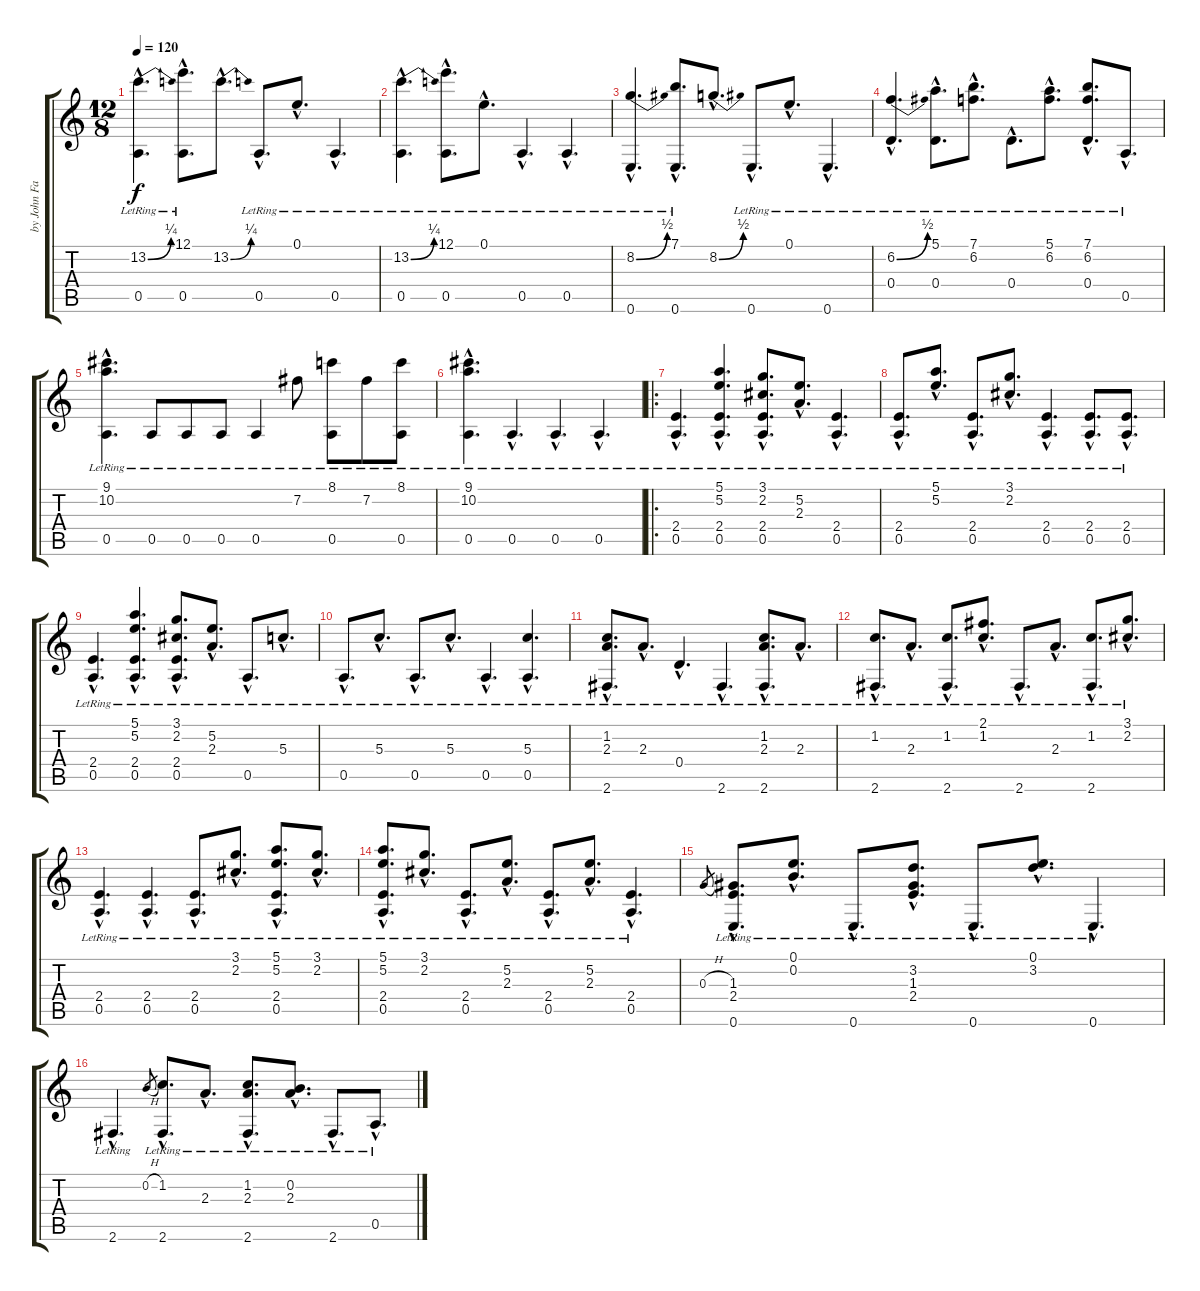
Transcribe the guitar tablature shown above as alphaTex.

\track ("by John Fahey" "by John Fa") {instrument acousticguitarsteel}
\staff {score tabs}
\tuning (E4 B3 G3 D3 A2 E2) {hide}
\ts (12 8)
\tempo 120
\clef g2
\ks c
(13.2{be (bend 0 0 60 1) hac} 0.5{hac lr}).4{d dy f} (12.1{hac lr} 0.5{hac lr}).8{d} 13.2{be (bend 0 0 60 1) hac}.8{d} 0.5{hac lr}.8{d} 0.1{hac lr}.8{d} 0.5{hac lr}.4{d} |
(13.2{be (bend 0 0 60 1) hac} 0.5{hac lr}).4{d} (12.1{hac lr} 0.5{hac lr}).8{d} 0.1{hac lr}.8{d} 0.5{hac lr}.4{d} 0.5{hac lr}.4{d} |
(8.2{be (bend 0 0 60 2) hac} 0.6{hac lr}).4{d} (7.1{hac lr} 0.6{hac lr}).8{d} 8.2{be (bend 0 0 60 2) hac}.8{d} 0.6{hac lr}.8{d} 0.1{hac lr}.8{d} 0.6{hac lr}.4{d} |
(6.2{be (bend 0 0 60 2) hac} 0.4{hac lr}).4{d} (5.1{hac lr} 0.4{hac lr}).8{d} (7.1{hac lr} 6.2{hac lr}).8{d} 0.4{hac lr}.8{d} (5.1{hac lr} 6.2{hac lr}).8{d} (7.1{hac lr} 6.2{hac lr} 0.4{hac lr}).8{d} 0.5{hac lr}.8{d} |
(9.1{hac lr} 10.2{hac lr} 0.5{hac lr}).4{d} 0.5{lr}.8 0.5{lr}.8 0.5{lr}.8 0.5{lr}.4 7.2{lr}.8 (8.1{lr} 0.5{lr}).8 7.2{lr}.8 (8.1{lr} 0.5{lr}).8 |
(9.1{hac lr} 10.2{hac lr} 0.5{hac lr}).4{d} 0.5{hac lr}.4{d} 0.5{hac lr}.4{d} 0.5{hac lr}.4{d} |
\ro
(2.4{hac lr} 0.5{hac lr}).4{d} (5.1{hac lr} 5.2{hac lr} 2.4{hac lr} 0.5{hac lr}).4{d} (3.1{hac lr} 2.2{hac lr} 2.4{hac lr} 0.5{hac lr}).8{d} (5.2{hac lr} 2.3{hac lr}).8{d} (2.4{hac lr} 0.5{hac lr}).4{d} |
(2.4{hac lr} 0.5{hac lr}).8{d} (5.1{hac lr} 5.2{hac lr}).8{d} (2.4{hac lr} 0.5{hac lr}).8{d} (3.1{hac lr} 2.2{hac lr}).8{d} (2.4{hac lr} 0.5{hac lr}).4{d} (2.4{hac lr} 0.5{hac lr}).8{d} (2.4{hac lr} 0.5{hac lr}).8{d} |
(2.4{hac lr} 0.5{hac lr}).4{d} (5.1{hac lr} 5.2{hac lr} 2.4{hac lr} 0.5{hac lr}).4{d} (3.1{hac lr} 2.2{hac lr} 2.4{hac lr} 0.5{hac lr}).8{d} (5.2{hac lr} 2.3{hac lr}).8{d} 0.5{hac lr}.8{d} 5.3{hac lr}.8{d} |
0.5{hac lr}.8{d} 5.3{hac lr}.8{d} 0.5{hac lr}.8{d} 5.3{hac lr}.8{d} 0.5{hac lr}.4{d} (5.3{hac lr} 0.5{hac lr}).4{d} |
(1.2{hac lr} 2.3{hac lr} 2.6{hac lr}).8{d} 2.3{hac lr}.8{d} 0.4{hac lr}.4{d} 2.6{hac lr}.4{d} (1.2{hac lr} 2.3{hac lr} 2.6{hac lr}).8{d} 2.3{hac lr}.8{d} |
(1.2{hac lr} 2.6{hac lr}).8{d} 2.3{hac lr}.8{d} (1.2{hac lr} 2.6{hac lr}).8{d} (2.1{hac lr} 1.2{hac lr}).8{d} 2.6{hac lr}.8{d} 2.3{hac lr}.8{d} (1.2{hac lr} 2.6{hac lr}).8{d} (3.1{hac lr} 2.2{hac lr}).8{d} |
(2.4{hac lr} 0.5{hac lr}).4{d} (2.4{hac lr} 0.5{hac lr}).4{d} (2.4{hac lr} 0.5{hac lr}).8{d} (3.1{hac lr} 2.2{hac lr}).8{d} (5.1{hac lr} 5.2{hac lr} 2.4{hac lr} 0.5{hac lr}).8{d} (3.1{hac lr} 2.2{hac lr}).8{d} |
(5.1{hac lr} 5.2{hac lr} 2.4{hac lr} 0.5{hac lr}).8{d} (3.1{hac lr} 2.2{hac lr}).8{d} (2.4{hac lr} 0.5{hac lr}).8{d} (5.2{hac lr} 2.3{hac lr}).8{d} (2.4{hac lr} 0.5{hac lr}).8{d} (5.2{hac lr} 2.3{hac lr}).8{d} (2.4{hac lr} 0.5{hac lr}).4{d} |
0.3{h}.8{gr} (1.3{hac} 2.4{hac lr} 0.6{hac lr}).8{d} (0.1{hac lr} 0.2{hac lr}).8{d} 0.6{hac lr}.8{d} (3.2{hac lr} 1.3{hac lr} 2.4{hac lr}).8{d} 0.6{hac lr}.8{d} (0.1{hac lr} 3.2{hac lr}).8{d} 0.6{hac lr}.4{d} |
2.6{hac lr}.4{d} 0.2{h}.8{gr} (1.2{hac} 2.6{hac lr}).8{d} 2.3{hac lr}.8{d} (1.2{hac lr} 2.3{hac lr} 2.6{hac lr}).8{d} (0.2{hac lr} 2.3{hac lr}).8{d} 2.6{hac lr}.8{d} 0.5{hac lr}.8{d}
